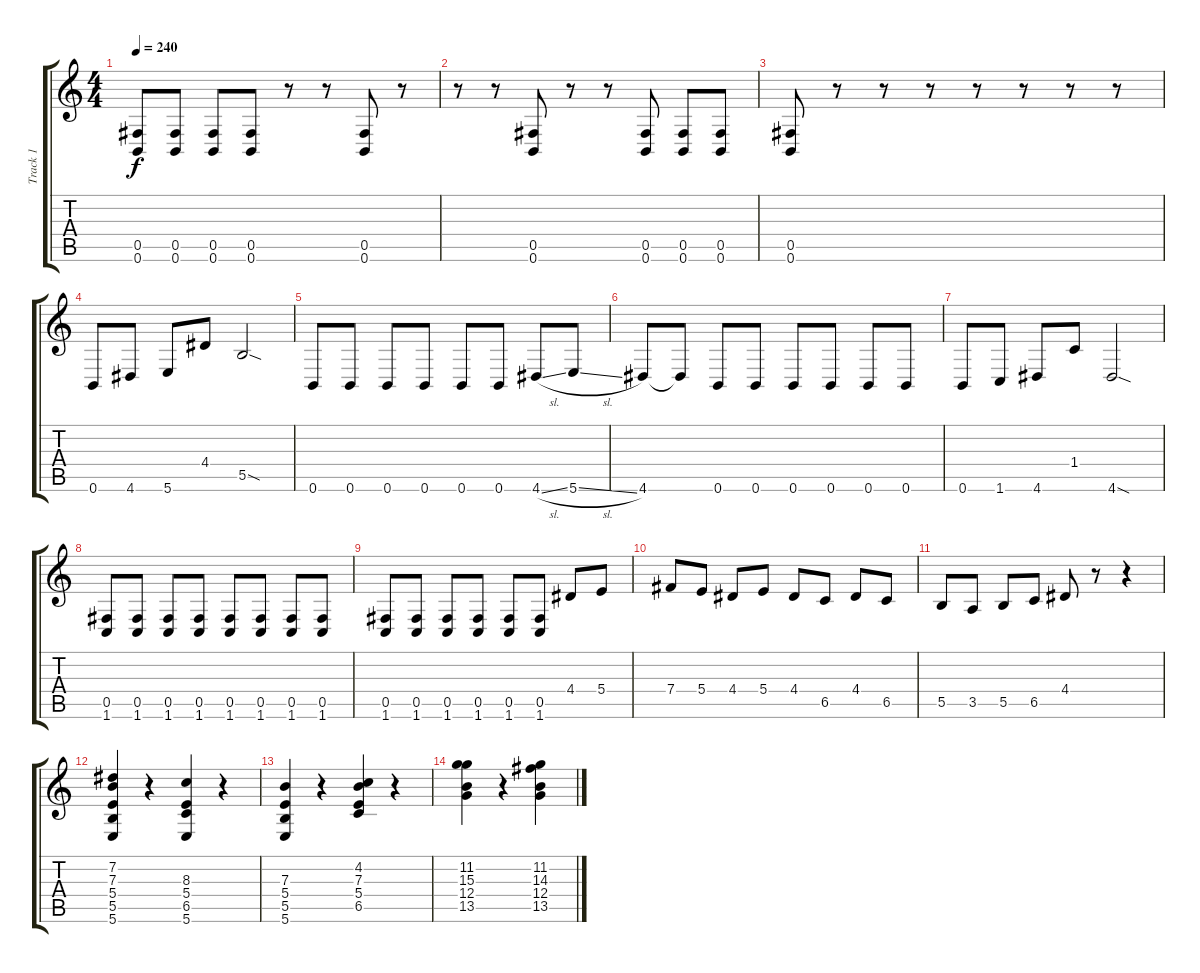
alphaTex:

\track ("Track 1" "Track 1") {instrument distortionguitar}
\staff {score tabs}
\tuning (Db4 Ab3 E3 B2 Gb2 B1) {hide}
\ts (4 4)
\tempo 240
\clef g2
\ks c
(0.5 0.6).8{dy f} (0.5 0.6).8 (0.5 0.6).8 (0.5 0.6).8 r.8 r.8 (0.5 0.6).8 r.8 |
r.8 r.8 (0.5 0.6).8 r.8 r.8 (0.5 0.6).8 (0.5 0.6).8 (0.5 0.6).8 |
(0.5 0.6).8 r.8 r.8 r.8 r.8 r.8 r.8 r.8 |
0.6.8 4.6.8 5.6.8 4.4.8 5.5{sod}.2 |
0.6.8 0.6.8 0.6.8 0.6.8 0.6.8 0.6.8 4.6{sl}.8 5.6{sl}.8 |
4.6.8 4.6{t}.8 0.6.8 0.6.8 0.6.8 0.6.8 0.6.8 0.6.8 |
0.6.8 1.6.8 4.6.8 1.4.8 4.6{sod}.2 |
(0.5 1.6).8 (0.5 1.6).8 (0.5 1.6).8 (0.5 1.6).8 (0.5 1.6).8 (0.5 1.6).8 (0.5 1.6).8 (0.5 1.6).8 |
(0.5 1.6).8 (0.5 1.6).8 (0.5 1.6).8 (0.5 1.6).8 (0.5 1.6).8 (0.5 1.6).8 4.4.8 5.4.8 |
7.4.8 5.4.8 4.4.8 5.4.8 4.4.8 6.5.8 4.4.8 6.5.8 |
5.5.8 3.5.8 5.5.8 6.5.8 4.4.8 r.8 r.4 |
(7.2 7.3 5.4 5.5 5.6).4 r.4 (8.3 5.4 6.5 5.6).4 r.4 |
(7.3 5.4 5.5 5.6).4 r.4 (4.2 7.3 5.4 6.5).4 r.4 |
(11.2 15.3 12.4 13.5).4 r.4 (11.2 14.3 12.4 13.5).4
